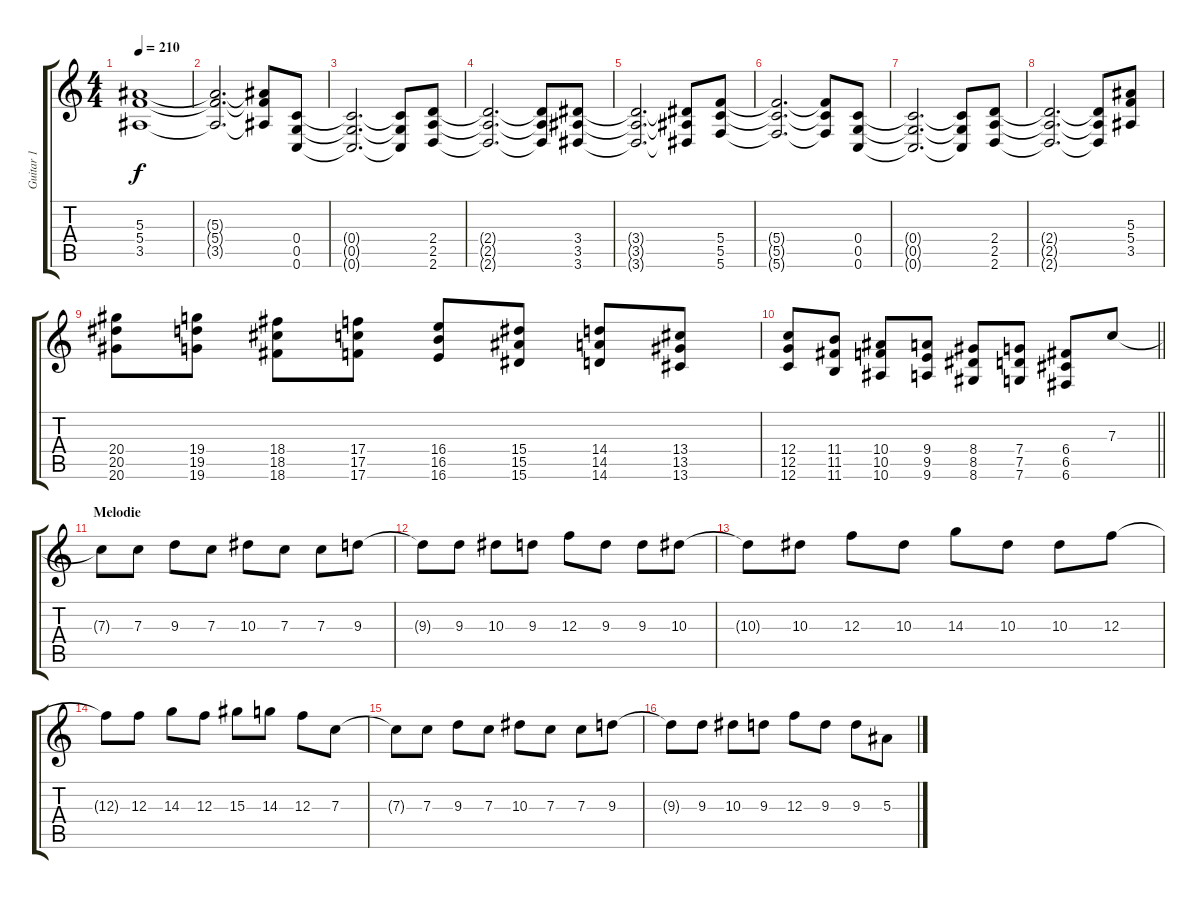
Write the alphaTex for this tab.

\track ("Guitar 1" "Guitar 1") {instrument distortionguitar}
\staff {score tabs}
\tuning (D4 A3 F3 C3 G2 C2) {hide}
\ts (4 4)
\tempo 210
\clef g2
\ks c
(5.3{t} 5.4{t} 3.5{t}).1{dy f} |
(5.3{t} 5.4{t} 3.5{t}).2{d} (5.3{t} 5.4{t} 3.5{t}).8 (0.4 0.5 0.6).8 |
(0.4{t} 0.5{t} 0.6{t}).2{d} (0.4{t} 0.5{t} 0.6{t}).8 (2.4 2.5 2.6).8 |
(2.4{t} 2.5{t} 2.6{t}).2{d} (2.4{t} 2.5{t} 2.6{t}).8 (3.4 3.5 3.6).8 |
(3.4{t} 3.5{t} 3.6{t}).2{d} (3.4{t} 3.5{t} 3.6{t}).8 (5.4 5.5 5.6).8 |
(5.4{t} 5.5{t} 5.6{t}).2{d} (5.4{t} 5.5{t} 5.6{t}).8 (0.4 0.5 0.6).8 |
(0.4{t} 0.5{t} 0.6{t}).2{d} (0.4{t} 0.5{t} 0.6{t}).8 (2.4 2.5 2.6).8 |
(2.4{t} 2.5{t} 2.6{t}).2{d} (2.4{t} 2.5{t} 2.6{t}).8 (5.3 5.4 3.5).8 |
(20.4 20.5 20.6).8{instrument guitarfretnoise} (19.4 19.5 19.6).8 (18.4 18.5 18.6).8 (17.4 17.5 17.6).8 (16.4 16.5 16.6).8 (15.4 15.5 15.6).8 (14.4 14.5 14.6).8 (13.4 13.5 13.6).8 |
\barLineRight lightlight
(12.4 12.5 12.6).8 (11.4 11.5 11.6).8 (10.4 10.5 10.6).8 (9.4 9.5 9.6).8 (8.4 8.5 8.6).8 (7.4 7.5 7.6).8 (6.4 6.5 6.6).8 7.3.8{instrument distortionguitar} |
\section ("" "Melodie")
7.3{t}.8 7.3.8 9.3.8 7.3.8 10.3.8 7.3.8 7.3.8 9.3.8 |
9.3{t}.8 9.3.8 10.3.8 9.3.8 12.3.8 9.3.8 9.3.8 10.3.8 |
10.3{t}.8 10.3.8 12.3.8 10.3.8 14.3.8 10.3.8 10.3.8 12.3.8 |
12.3{t}.8 12.3.8 14.3.8 12.3.8 15.3.8 14.3.8 12.3.8 7.3.8 |
7.3{t}.8 7.3.8 9.3.8 7.3.8 10.3.8 7.3.8 7.3.8 9.3.8 |
9.3{t}.8 9.3.8 10.3.8 9.3.8 12.3.8 9.3.8 9.3.8 5.3.8
